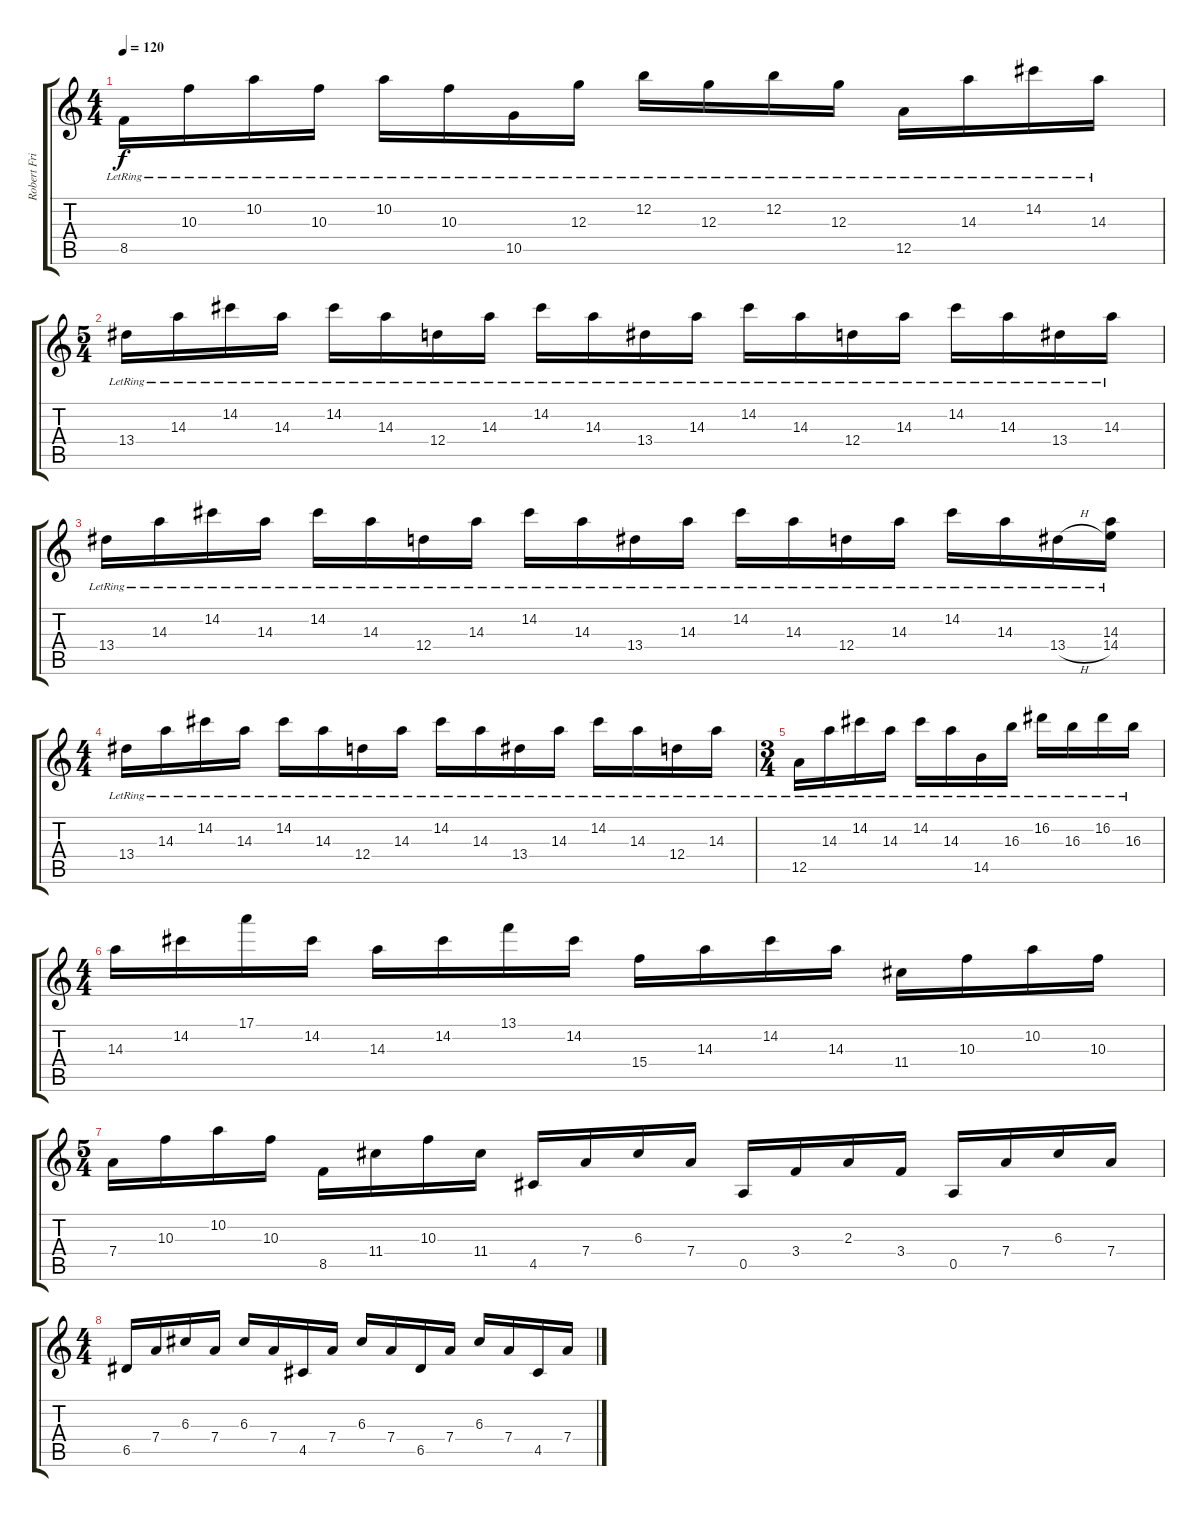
\track ("Robert Fripp" "Robert Fri") {instrument electricguitarclean}
\staff {score tabs}
\tuning (E4 B3 G3 D3 A2 E2) {hide}
\ts (4 4)
\tempo 120
\clef g2
\ks c
8.5{lr}.16{dy f} 10.3{lr}.16 10.2{lr}.16 10.3{lr}.16 10.2{lr}.16 10.3{lr}.16 10.5{lr}.16 12.3{lr}.16 12.2{lr}.16 12.3{lr}.16 12.2{lr}.16 12.3{lr}.16 12.5{lr}.16 14.3{lr}.16 14.2{lr}.16 14.3{lr}.16 |
\ts (5 4)
13.4{lr}.16 14.3{lr}.16 14.2{lr}.16 14.3{lr}.16 14.2{lr}.16 14.3{lr}.16 12.4{lr}.16 14.3{lr}.16 14.2{lr}.16 14.3{lr}.16 13.4{lr}.16 14.3{lr}.16 14.2{lr}.16 14.3{lr}.16 12.4{lr}.16 14.3{lr}.16 14.2{lr}.16 14.3{lr}.16 13.4{lr}.16 14.3{lr}.16 |
13.4{lr}.16 14.3{lr}.16 14.2{lr}.16 14.3{lr}.16 14.2{lr}.16 14.3{lr}.16 12.4{lr}.16 14.3{lr}.16 14.2{lr}.16 14.3{lr}.16 13.4{lr}.16 14.3{lr}.16 14.2{lr}.16 14.3{lr}.16 12.4{lr}.16 14.3{lr}.16 14.2{lr}.16 14.3{lr}.16 13.4{h lr}.16 (14.3{lr} 14.4{lr}).16 |
\ts (4 4)
13.4{lr}.16 14.3{lr}.16 14.2{lr}.16 14.3{lr}.16 14.2{lr}.16 14.3{lr}.16 12.4{lr}.16 14.3{lr}.16 14.2{lr}.16 14.3{lr}.16 13.4{lr}.16 14.3{lr}.16 14.2{lr}.16 14.3{lr}.16 12.4{lr}.16 14.3{lr}.16 |
\ts (3 4)
12.5{lr}.16 14.3{lr}.16 14.2{lr}.16 14.3{lr}.16 14.2{lr}.16 14.3{lr}.16 14.5{lr}.16 16.3{lr}.16 16.2{lr}.16 16.3{lr}.16 16.2{lr}.16 16.3{lr}.16 |
\ts (4 4)
14.3.16 14.2.16 17.1.16 14.2.16 14.3.16 14.2.16 13.1.16 14.2.16 15.4.16 14.3.16 14.2.16 14.3.16 11.4.16 10.3.16 10.2.16 10.3.16 |
\ts (5 4)
7.4.16 10.3.16 10.2.16 10.3.16 8.5.16 11.4.16 10.3.16 11.4.16 4.5.16 7.4.16 6.3.16 7.4.16 0.5.16 3.4.16 2.3.16 3.4.16 0.5.16 7.4.16 6.3.16 7.4.16 |
\ts (4 4)
6.5.16 7.4.16 6.3.16 7.4.16 6.3.16 7.4.16 4.5.16 7.4.16 6.3.16 7.4.16 6.5.16 7.4.16 6.3.16 7.4.16 4.5.16 7.4.16
